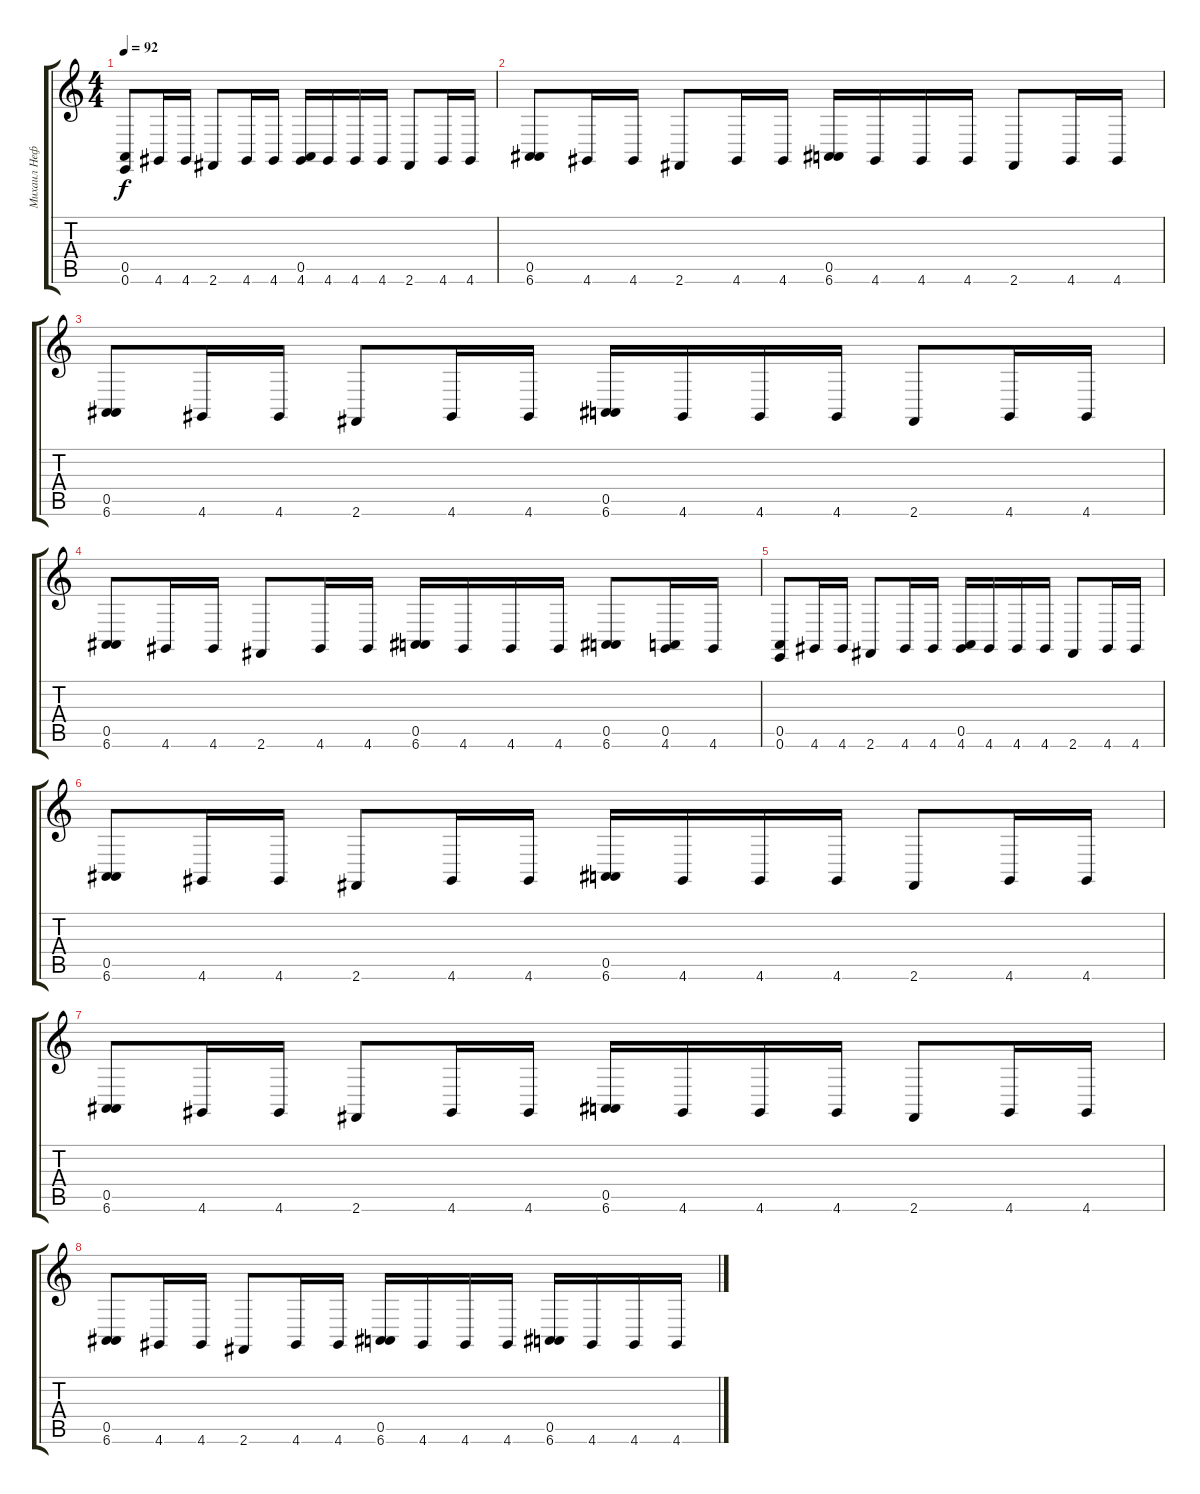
\track ("Михаил Нефедов" "Михаил Неф") {instrument rockorgan}
\staff {score tabs}
\tuning (E4 B3 G3 D3 A2 E2) {hide}
\ts (4 4)
\tempo 92
\clef g2
\ks c
(0.5 0.6).8{dy f} 4.6.16 4.6.16 2.6.8 4.6.16 4.6.16 (0.5 4.6).16 4.6.16 4.6.16 4.6.16 2.6.8 4.6.16 4.6.16 |
(0.5 6.6).8 4.6.16 4.6.16 2.6.8 4.6.16 4.6.16 (0.5 6.6).16 4.6.16 4.6.16 4.6.16 2.6.8 4.6.16 4.6.16 |
(0.5 6.6).8 4.6.16 4.6.16 2.6.8 4.6.16 4.6.16 (0.5 6.6).16 4.6.16 4.6.16 4.6.16 2.6.8 4.6.16 4.6.16 |
(0.5 6.6).8 4.6.16 4.6.16 2.6.8 4.6.16 4.6.16 (0.5 6.6).16 4.6.16 4.6.16 4.6.16 (0.5 6.6).8 (0.5 4.6).16 4.6.16 |
(0.5 0.6).8 4.6.16 4.6.16 2.6.8 4.6.16 4.6.16 (0.5 4.6).16 4.6.16 4.6.16 4.6.16 2.6.8 4.6.16 4.6.16 |
(0.5 6.6).8 4.6.16 4.6.16 2.6.8 4.6.16 4.6.16 (0.5 6.6).16 4.6.16 4.6.16 4.6.16 2.6.8 4.6.16 4.6.16 |
(0.5 6.6).8 4.6.16 4.6.16 2.6.8 4.6.16 4.6.16 (0.5 6.6).16 4.6.16 4.6.16 4.6.16 2.6.8 4.6.16 4.6.16 |
(0.5 6.6).8 4.6.16 4.6.16 2.6.8 4.6.16 4.6.16 (0.5 6.6).16 4.6.16 4.6.16 4.6.16 (0.5 6.6).16 4.6.16 4.6.16 4.6.16
